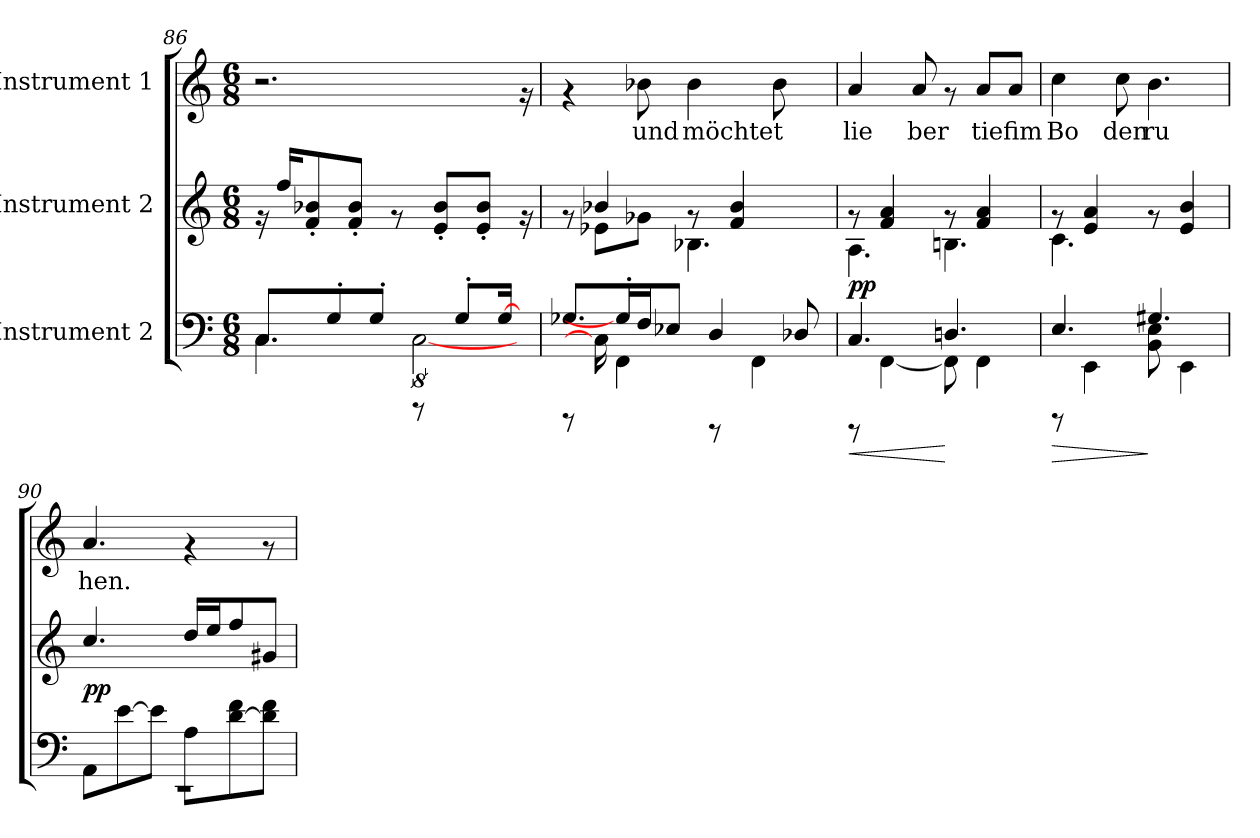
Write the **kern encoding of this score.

**kern	**dynam	**kern	**dynam	**kern	**text
*part3	*part3	*part2	*part2	*part1	*part1
*staff3	*staff3	*staff2	*staff2	*staff1	*staff1
*I"Instrument 2	*	*I"Instrument 2	*	*I"Instrument 1	*
*clefF4	*	*clefG2	*	*clefG2	*
*k[]	*	*k[]	*	*k[]	*
*C:	*	*C:	*	*C:	*
*M6/8	*	*M6/8	*	*M6/8	*
=86	=86	=86	=86	=86	=86
*^	*	*	*	*	*
8.C/L	4.C\	.	16rg	.	2.r	.
.	.	.	16ff/L	.	.	.
.	.	.	8b-X/'> 8f/'>	.	.	.
8G'>/	.	.	.	.	.	.
.	.	.	8f/'> 8b-/'>J	.	.	.
8G'>/J	.	.	.	.	.	.
.	16ryy	.	8rg	.	.	.
8rDDD	[16%5C\	.	.	.	.	.
.	.	.	8b-/'> 8e/'>L	.	.	.
8G'>/L	.	.	.	.	.	.
.	.	.	8b-/'> 8e/'>J	.	.	.
[16G/J	.	.	.	.	.	.
16ryy	16ryy	.	16rf	.	16rf	.
=87	=87	=87	=87	=87	=87	=87
*	*	*	*^	*	*	*
8.G-X/L	8rAAAA	.	8rg	8ryy	.	4rf	.
.	16C\]	.	4b-X/	8e-X\L	.	.	.
16G'>/J]	4FF\	.	.	.	.	.	.
!	!	!	!	!	!	!	!LO:LY:b:cj
16F/	.	.	.	8g-X\J	.	8b-X\	und
8E-X/J	.	.	.	.	.	.	.
!	!	!	!	!	!	!	!LO:LY:b:cj
.	.	.	8rg	4.B-X\	.	4b-\	möchtet
4D/	8rGGGG	.	.	.	.	.	.
.	.	.	4b-/ 4f/	.	.	.	.
.	4FF\	.	.	.	.	.	.
!	!	!	!	!	!	!	!LO:LY:b:cj
.	.	.	.	.	.	8b-\	.
8D-X/	.	.	.	.	.	.	.
.	.	.	16ryy	16ryy	.	16ryy	.
=88	=88	=88	=88	=88	=88	=88	=88
!	!	!LO:HP:b	!	!	!LO:DY:b	!	!LO:LY:b:cj
4.C/	8rGGGG	<	8rg	4.A\	pp	4a/	lie
.	[<4FF\	.	4a/ 4f/	.	.	.	.
!	!	!	!	!	!	!	!LO:LY:b:cj
.	.	.	.	.	.	8a/	ber
4.Dn/	8FF\]	[	8rg	4.Bn\	.	8rf	.
!	!	!	!	!	!	!	!LO:LY:b:cj
.	4FF\	.	4a/ 4f/	.	.	8a/L	tiefim
!	!	!	!	!	!	!	!LO:LY:b:cj
.	.	.	.	.	.	8a/J	.
=89	=89	=89	=89	=89	=89	=89	=89
!	!	!LO:HP:b	!	!	!	!	!LO:LY:b:cj
4.E/	8rAAAA	>	8rg	4.c\	.	4cc\	Bo
.	4EE\	.	4a/ 4e/	.	.	.	.
!	!	!	!	!	!	!	!LO:LY:b:cj
.	.	.	.	.	.	8cc\	den
!	!	!	!	!	!	!	!LO:LY:b:cj
4.G#X/	8BB\ 8E\	]	8rg	4.ryy	.	4.b\	ru
.	4EE\	.	4b/ 4e/	.	.	.	.
*	*	*	*v	*v	*	*	*
=90	=90	=90	=90	=90	=90	=90
!	!	!LO:DY:a	!	!	!	!LO:LY:b:cj
8AA\L	2.r	pp	4.cc/	.	4.a/	hen.
[<8e\	.	.	.	.	.	.
8e\J]	.	.	.	.	.	.
8A\L	.	.	16dd/L	.	4rf	.
.	.	.	16ee/	.	.	.
[<8d\ 8f\	.	.	8ff/	.	.	.
8f\ 8d\]J	.	.	8g#X/J	.	8rf	.
*v	*v	*	*	*	*	*
=	=	=	=	=	=
*-	*-	*-	*-	*-	*-
